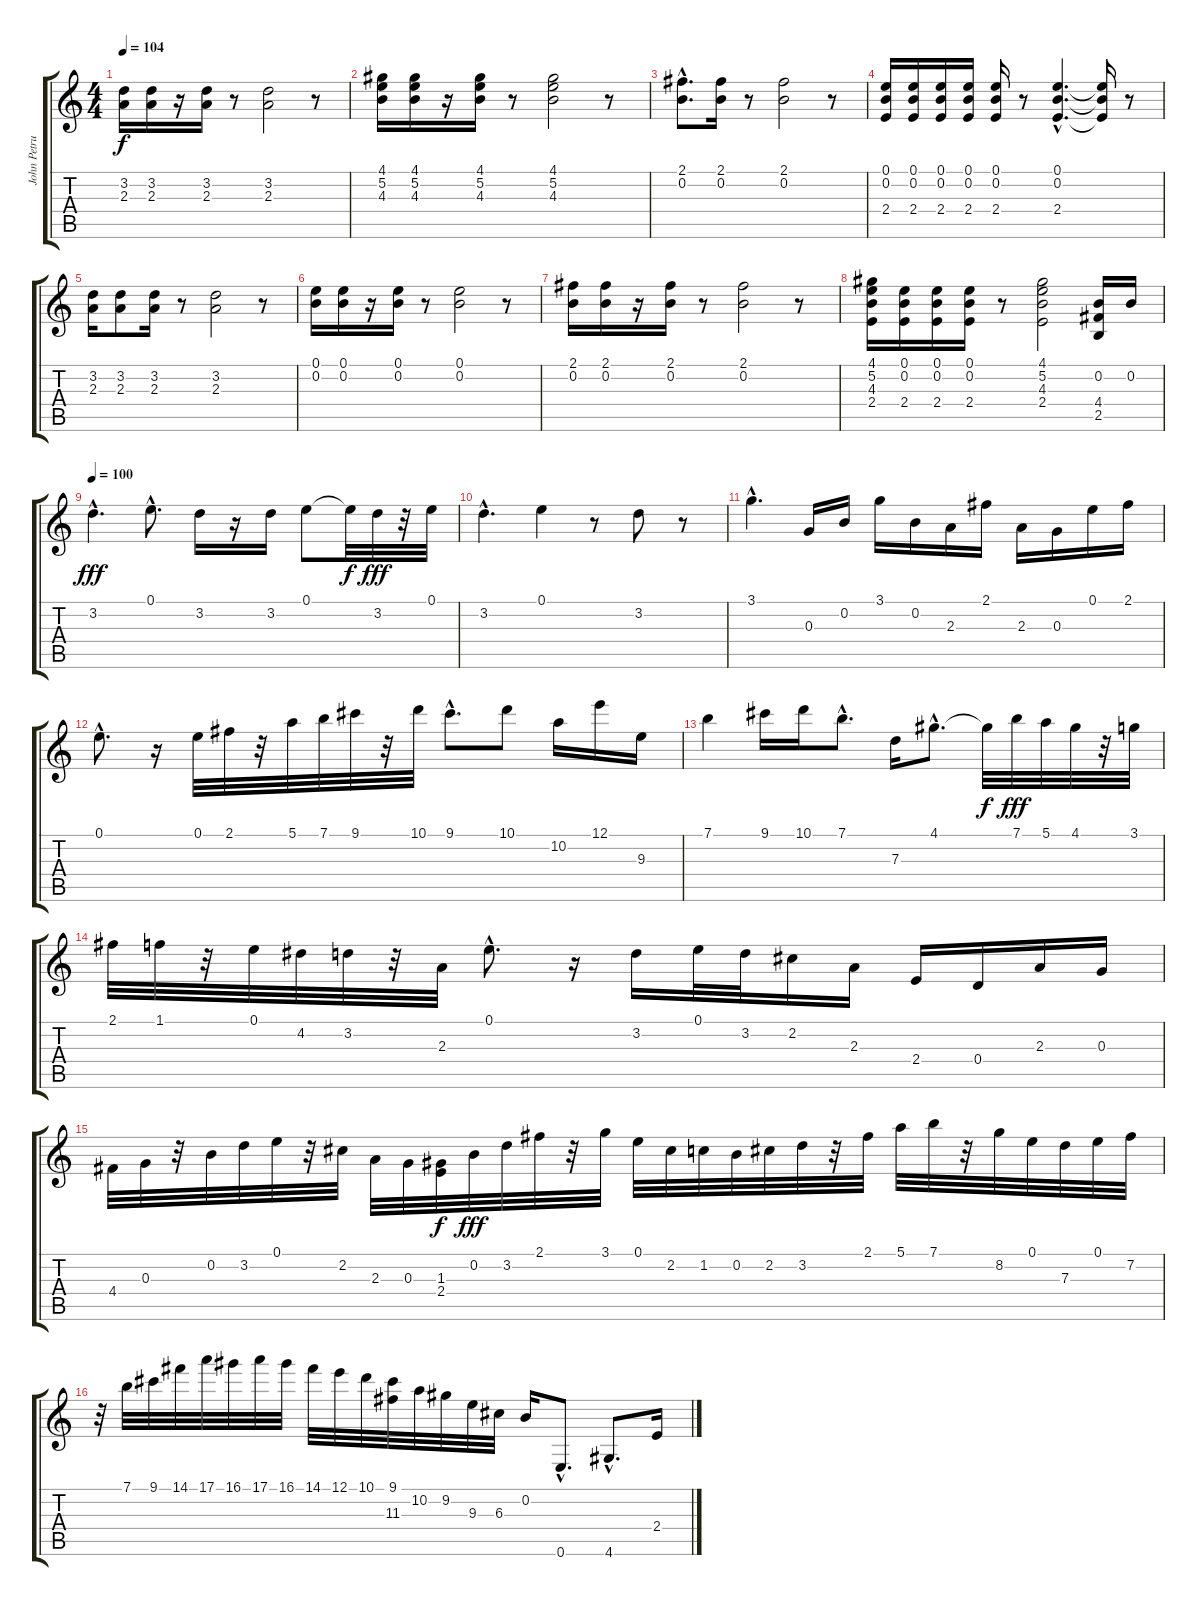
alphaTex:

\track ("John Petrucci" "John Petru") {instrument distortionguitar}
\staff {score tabs}
\tuning (E4 B3 G3 D3 A2 E2) {hide}
\ts (4 4)
\tempo 104
\clef g2
\ks c
(3.2 2.3).16{dy f} (3.2 2.3).16 r.16 (3.2 2.3).16 r.8 (3.2 2.3).2 r.8 |
(4.1 5.2 4.3).16 (4.1 5.2 4.3).16 r.16 (4.1 5.2 4.3).16 r.8 (4.1 5.2 4.3).2 r.8 |
(2.1{hac} 0.2{hac}).8{d} (2.1 0.2).16 r.8 (2.1 0.2).2 r.8 |
(0.1 0.2 2.4).16 (0.1 0.2 2.4).16 (0.1 0.2 2.4).16 (0.1 0.2 2.4).16 (0.1 0.2 2.4).16 r.8 (0.1{hac} 0.2{hac} 2.4{hac}).4{d} (0.1{t} 0.2{t} 2.4{t}).16 r.8 |
(3.2 2.3).16 (3.2 2.3).8 (3.2 2.3).16 r.8 (3.2 2.3).2 r.8 |
(0.1 0.2).16 (0.1 0.2).16 r.16 (0.1 0.2).16 r.8 (0.1 0.2).2 r.8 |
(2.1 0.2).16 (2.1 0.2).16 r.16 (2.1 0.2).16 r.8 (2.1 0.2).2 r.8 |
(4.1 5.2 4.3 2.4).16 (0.1 0.2 2.4).16 (0.1 0.2 2.4).16 (0.1 0.2 2.4).16 r.8 (4.1 5.2 4.3 2.4).2 (0.2 4.4 2.5).16 0.2.16 |
\tempo 100
3.2{hac}.4{d dy fff volume 16 balance 8} 0.1{hac}.8{d} 3.2.16 r.16 3.2.16 0.1.8 0.1{t}.32{dy f} 3.2.32{dy fff} r.32 0.1.32 |
3.2{hac}.4{d} 0.1.4 r.8 3.2.8 r.8 |
3.1{hac}.4{d} 0.3.16 0.2.16 3.1.16 0.2.16 2.3.16 2.1.16 2.3.16 0.3.16 0.1.16 2.1.16 |
0.1{hac}.8{d} r.16 0.1.32 2.1.32 r.32 5.1.32 7.1.32 9.1.32 r.32 10.1.32 9.1{hac}.8{d} 10.1.8 10.2.16 12.1.16 9.3.16 |
7.1.4 9.1.16 10.1.16 7.1{hac}.8{d} 7.3.16 4.1{hac}.8{d} 4.1{t}.32{dy f} 7.1.32{dy fff} 5.1.32 4.1.32 r.32 3.1.32 |
2.1.32 1.1.32 r.32 0.1.32 4.2.32 3.2.32 r.32 2.3.32 0.1{hac}.8{d} r.16 3.2.16 0.1.32 3.2.32 2.2.16 2.3.16 2.4.16 0.4.16 2.3.16 0.3.16 |
4.4.32 0.3.32 r.32 0.2.32 3.2.32 0.1.32 r.32 2.2.32 2.3.32 0.3.32 (1.3 2.4).32{dy f} 0.2.32{dy fff} 3.2.32 2.1.32 r.32 3.1.32 0.1.32 2.2.32 1.2.32 0.2.32 2.2.32 3.2.32 r.32 2.1.32 5.1.32 7.1.32 r.32 8.2.32 0.1.32 7.3.32 0.1.32 7.2.32 |
r.32 7.1.32 9.1.32 14.1.32 17.1.32 16.1.32 17.1.32 16.1.32 14.1.32 12.1.32 10.1.32 (9.1 11.3).32 10.2.32 9.2.32 9.3.32 6.3.32 0.2.16 0.6{hac}.8{d} 4.6{hac}.8{d} 2.4.16
